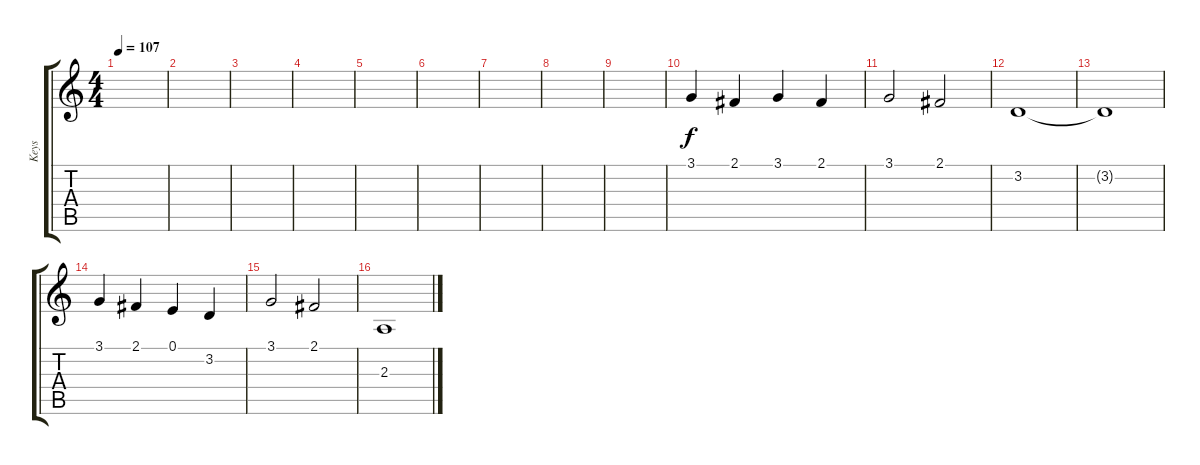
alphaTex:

\track ("Keys" "Keys") {instrument stringensemble1}
\staff {score tabs}
\tuning (E4 B3 G3 D3 A2 E2) {hide}
\ts (4 4)
\tempo 107
\clef g2
\ks c
|
|
|
|
|
|
|
|
|
3.1.4 2.1.4 3.1.4 2.1.4 |
3.1.2 2.1.2 |
3.2.1 |
3.2{t}.1 |
3.1.4 2.1.4 0.1.4 3.2.4 |
3.1.2 2.1.2 |
2.3.1
